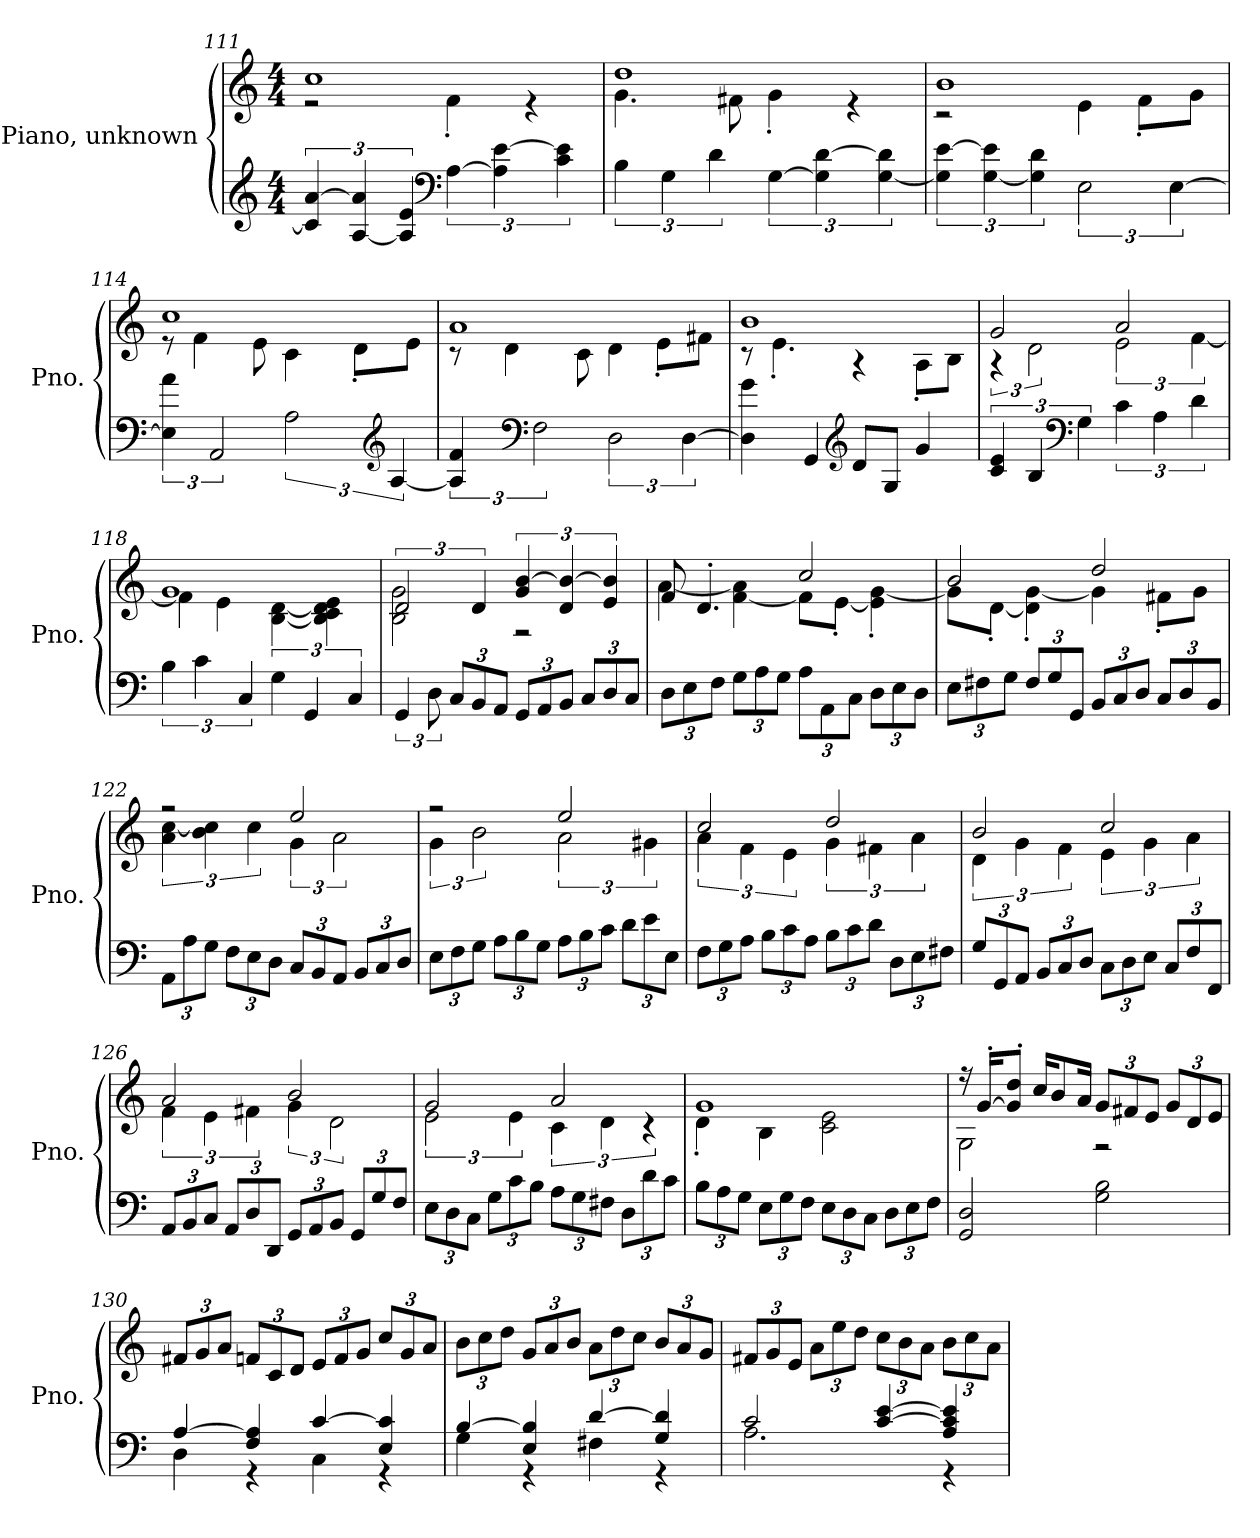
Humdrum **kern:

**kern	**kern
*part1	*part1
*staff2	*staff1
*I"Piano, unknown	*
*I'Pno.	*
!!LO:LB:g=z
*clefG2	*clefG2
*k[]	*k[]
*M4/4	*M4/4
=111	=111
*	*^
6c/] [6a/	1cc	2r
[6A/ 6a/]	.	.
6A/] 6e/	.	.
*clefF4	*	*
[6A\	.	4f'\
6A\] [6e\	.	.
.	.	4r
6c\ 6e\]	.	.
=112	=112	=112
6B\	1dd	4.g\
6G\	.	.
6d\	.	.
.	.	8f#X\
[6G\	.	4g'\
6G\] [6d\	.	.
.	.	4r
[6G\ 6d\]	.	.
=113	=113	=113
6G\] [6e\	1b	2r
[6G\ 6e\]	.	.
6G\] 6d\	.	.
3E\	.	4e\
.	.	8f'\L
[6E\	.	.
.	.	8g\J
=114	=114	=114
6E\] 6a\	1cc	8r
.	.	4f\
3AA/	.	.
.	.	8e\
3A\	.	4c\
.	.	8d'\L
*clefG2	*	*
[6A/	.	.
.	.	8e\J
=115	=115	=115
6A/] 6f/	1a	8r
.	.	4d\
*clefF4	*	*
3F\	.	.
.	.	8c\
3D\	.	4d\
.	.	8e'\L
[6D\	.	.
.	.	8f#X\J
!!LO:PB:g=z	!!
=116	=116	=116
4D\] 4g\	1b	8r
.	.	4.e'\
4GG/	.	.
*clefG2	*	*
8d/L	.	4r
8G/J	.	.
4g/	.	8A'\L
.	.	8B\J
=117	=117	=117
6c/ 6e/	2g/	6r
6B/	.	3d\
*clefF4	*	*
6G\	.	.
6c\	2a/	3e\
6A\	.	.
6d\	.	[6f\
=118	=118	=118
6B\	1g	4f\]
6c\	.	.
.	.	4e\
6C/	.	.
6G\	.	[4B\ [4d\
6GG/	.	.
.	.	4B\] 4c\ 4d\] 4e\
6C/	.	.
=119	=119	=119
6GG/	3d/	2B\ 2g\
12D\	.	.
*Xbrackettup	*	*
12C/L	.	.
12BB/	6d/	.
12AA/J	.	.
12GG/L	6g/ [6b/	2r
12AA/	.	.
12BB/J	6d/ 6b/_	.
12C/L	.	.
12D/	6e/ 6b/]	.
12C/J	.	.
!!LO:LB:g=z	!!
=120	=120	=120
12D\L	8f/	[4a\
12E\	.	.
.	4.d'/	.
12F\J	.	.
12G\L	.	[4f\ 4a\]
12A\	.	.
12G\J	.	.
12A\L	2cc/	8f\L]
12AA\	.	.
.	.	[8e'\J
12C\J	.	.
12D\L	.	4e\]' [4g\'
12E\	.	.
12D\J	.	.
=121	=121	=121
12E\L	2b/	8g\L]
12F#X\	.	.
.	.	[8d'\J
12G\J	.	.
12F#/L	.	4d\]' [4g\'
12G/	.	.
12GG/J	.	.
12BB/L	2dd/	4g\]
12C/	.	.
12D/J	.	.
12C/L	.	8f#X'\L
12D/	.	.
.	.	8g\J
12BB/J	.	.
=122	=122	=122
12AA\L	2r	6a\ [6cc\
12A\	.	.
12G\J	.	6b\ 6cc\]
12F\L	.	.
12E\	.	6cc\
12D\J	.	.
12C/L	2ee/	6g\
12BB/	.	.
12AA/J	.	3a\
12BB/L	.	.
12C/	.	.
12D/J	.	.
!!LO:LB:g=z	!!
=123	=123	=123
12E\L	2r	6g\
12F\	.	.
12G\J	.	3b\
12A\L	.	.
12B\	.	.
12G\J	.	.
12A\L	2ee/	3a\
12B\	.	.
12c\J	.	.
12d\L	.	.
12e\	.	6g#X\
12E\J	.	.
=124	=124	=124
12F\L	2cc/	6a\
12G\	.	.
12A\J	.	6f\
12B\L	.	.
12c\	.	6e\
12A\J	.	.
12B\L	2dd/	6g\
12c\	.	.
12d\J	.	6f#X\
12D\L	.	.
12E\	.	6a\
12F#X\J	.	.
=125	=125	=125
12G/L	2b/	6d\
12GG/	.	.
12AA/J	.	6g\
12BB/L	.	.
12C/	.	6f\
12D/J	.	.
12C\L	2cc/	6e\
12D\	.	.
12E\J	.	6g\
12C/L	.	.
12F/	.	6a\
12FF/J	.	.
!!LO:LB:g=z	!!
=126	=126	=126
12AA/L	2a/	6f\
12BB/	.	.
12C/J	.	6e\
12AA/L	.	.
12D/	.	6f#X\
12DD/J	.	.
12GG/L	2b/	6g\
12AA/	.	.
12BB/J	.	3d\
12GG/L	.	.
12G/	.	.
12F/J	.	.
=127	=127	=127
12E\L	2g/	3e\
12D\	.	.
12C\J	.	.
12G\L	.	.
12c\	.	6e\
12B\J	.	.
12A\L	2a/	6c\
12G\	.	.
12F#X\J	.	6d\
12D\L	.	.
12d\	.	6r
12c\J	.	.
=128	=128	=128
12B\L	1g	4d'\
12A\	.	.
12G\J	.	.
12E\L	.	4B\
12G\	.	.
12F\J	.	.
12E\L	.	2c\ 2e\
12D\	.	.
12C\J	.	.
12D\L	.	.
12E\	.	.
12F\J	.	.
!!LO:LB:g=z	!!
=129	=129	=129
2GG/ 2D/	16r	2G\
.	[16g'/KL	.
.	8g/]' 8dd/'J	.
.	16cc/KL	.
.	8b/	.
.	16a/Jk	.
*	*Xbrackettup	*
2G\ 2B\	12g/L	2r
.	12f#X/	.
.	12e/J	.
.	12g/L	.
.	12d/	.
.	12e/J	.
*	*v	*v
=130	=130
*^	*
[4A/	4D\	12f#X/L
.	.	12g/
.	.	12a/J
4F/ 4A/]	4r	12fn/L
.	.	12c/
.	.	12d/J
[4c/	4C\	12e/L
.	.	12f/
.	.	12g/J
4E/ 4c/]	4r	12cc/L
.	.	12g/
.	.	12a/J
=131	=131	=131
[4B/	4G\	12b\L
.	.	12cc\
.	.	12dd\J
4E/ 4B/]	4r	12g/L
.	.	12a/
.	.	12b/J
[4d/	4F#X\	12a\L
.	.	12dd\
.	.	12cc\J
4G/ 4d/]	4r	12b/L
.	.	12a/
.	.	12g/J
!!LO:LB:g=z
=132	=132	=132
2c/	2.A\	12f#X/L
.	.	12g/
.	.	12e/J
.	.	12a\L
.	.	12ee\
.	.	12dd\J
[4c/ [4e/	.	12cc\L
.	.	12b\
.	.	12a\J
4A/ 4c/] 4e/]	4r	12b\L
.	.	12cc\
.	.	12a\J
*v	*v	*
=	=
*-	*-
